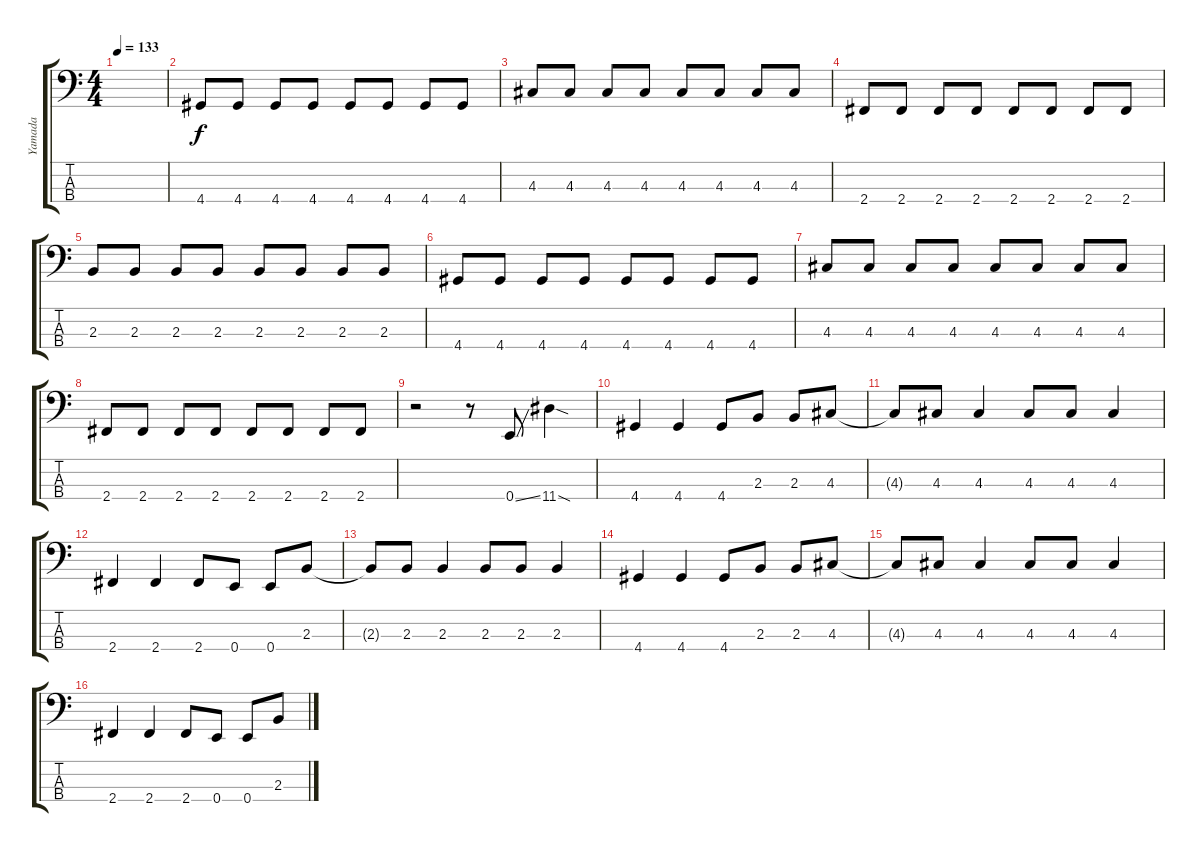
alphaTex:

\track ("Yamada" "Yamada") {instrument electricbasspick}
\staff {score tabs}
\tuning (G2 D2 A1 E1) {hide}
\ts (4 4)
\tempo 133
\clef f4
\ks c
|
4.4.8 4.4.8 4.4.8 4.4.8 4.4.8 4.4.8 4.4.8 4.4.8 |
4.3.8 4.3.8 4.3.8 4.3.8 4.3.8 4.3.8 4.3.8 4.3.8 |
2.4.8 2.4.8 2.4.8 2.4.8 2.4.8 2.4.8 2.4.8 2.4.8 |
2.3.8 2.3.8 2.3.8 2.3.8 2.3.8 2.3.8 2.3.8 2.3.8 |
4.4.8 4.4.8 4.4.8 4.4.8 4.4.8 4.4.8 4.4.8 4.4.8 |
4.3.8 4.3.8 4.3.8 4.3.8 4.3.8 4.3.8 4.3.8 4.3.8 |
2.4.8 2.4.8 2.4.8 2.4.8 2.4.8 2.4.8 2.4.8 2.4.8 |
r.2 r.8 0.4{ss}.8 11.4{sod}.4 |
4.4.4 4.4.4 4.4.8 2.3.8 2.3.8 4.3.8 |
4.3{t}.8 4.3.8 4.3.4 4.3.8 4.3.8 4.3.4 |
2.4.4 2.4.4 2.4.8 0.4.8 0.4.8 2.3.8 |
2.3{t}.8 2.3.8 2.3.4 2.3.8 2.3.8 2.3.4 |
4.4.4 4.4.4 4.4.8 2.3.8 2.3.8 4.3.8 |
4.3{t}.8 4.3.8 4.3.4 4.3.8 4.3.8 4.3.4 |
2.4.4 2.4.4 2.4.8 0.4.8 0.4.8 2.3.8
